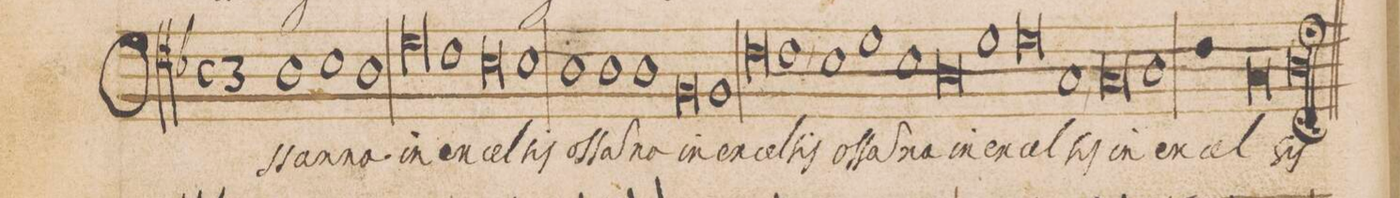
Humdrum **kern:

**kern	**text
*I"ALTVS	*
*clefC4	*
*k[b-]	*
*met(3/1)	*
*M3/2	*
2A\	Os-
2B-\	-san-
2A\	-na
=32	=32
1d	in
2c\	ex-
=33	=33
1B-	-cel-
2B-\	-sis
=34	=34
2A\	os-
2A\	-san-
2A\	-na
=35	=35
1F	in
2F/	ex-
=36	=36
1c	-cel-
2c,\	-sis
=37	=37
2B-\	os-
2d\	-sa(n)-
2B-\	-na
=38	=38
1A	in
2d\	ex-
=39	=39
1d	-cel-
2G,/	-sis
=40	=40
1G	in
2A\	ex-
=41	=41
2c\	-cel-
1G	.
=42	=42
1A;	-sis
2ryy	.
=43||	=43||
*M2/1	*
*met(c|)	*
*-	*-
